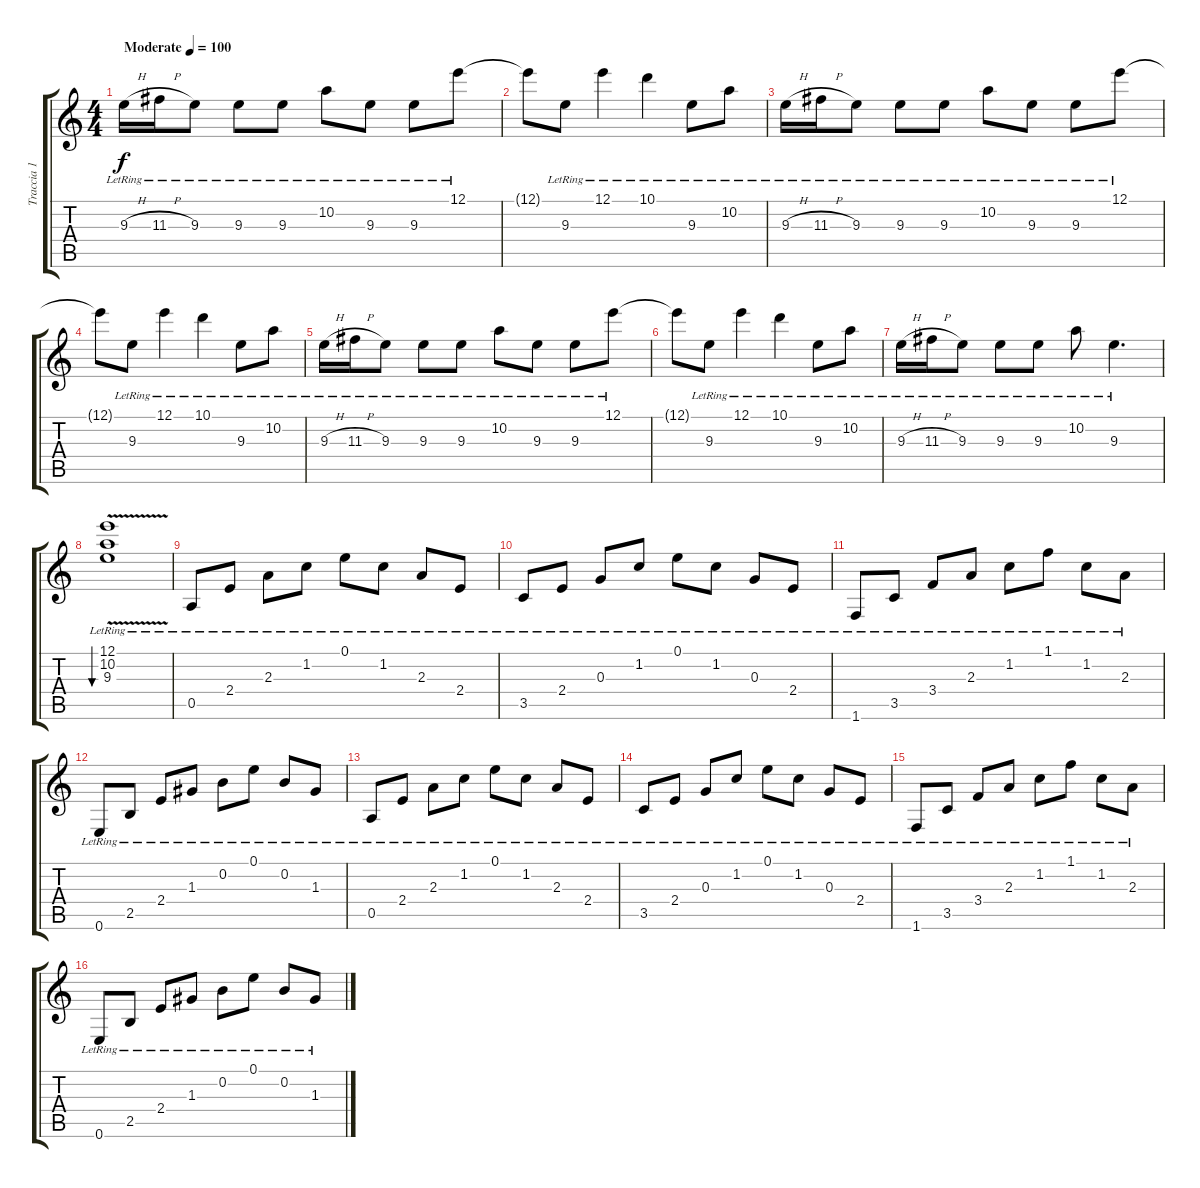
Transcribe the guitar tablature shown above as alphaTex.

\track ("Traccia 1" "Traccia 1") {instrument electricguitarclean}
\staff {score tabs}
\tuning (E4 B3 G3 D3 A2 E2) {hide}
\ts (4 4)
\tempo (100 "Moderate")
\clef g2
\ks c
9.3{h lr}.16{dy f instrument electricguitarclean} 11.3{h lr}.16 9.3{lr}.8 9.3{lr}.8 9.3{lr}.8 10.2{lr}.8 9.3{lr}.8 9.3{lr}.8 12.1{lr}.8 |
12.1{t}.8 9.3{lr}.8 12.1{lr}.4 10.1{lr}.4 9.3{lr}.8 10.2{lr}.8 |
9.3{h lr}.16 11.3{h lr}.16 9.3{lr}.8 9.3{lr}.8 9.3{lr}.8 10.2{lr}.8 9.3{lr}.8 9.3{lr}.8 12.1{lr}.8 |
12.1{t}.8 9.3{lr}.8 12.1{lr}.4 10.1{lr}.4 9.3{lr}.8 10.2{lr}.8 |
9.3{h lr}.16 11.3{h lr}.16 9.3{lr}.8 9.3{lr}.8 9.3{lr}.8 10.2{lr}.8 9.3{lr}.8 9.3{lr}.8 12.1{lr}.8 |
12.1{t}.8 9.3{lr}.8 12.1{lr}.4 10.1{lr}.4 9.3{lr}.8 10.2{lr}.8 |
9.3{h lr}.16 11.3{h lr}.16 9.3{lr}.8 9.3{lr}.8 9.3{lr}.8 10.2{lr}.8 9.3{lr}.4{d} |
(12.1{lr} 10.2{v} 9.3).1{bu 240} |
0.5{lr}.8 2.4{lr}.8 2.3{lr}.8 1.2{lr}.8 0.1{lr}.8 1.2{lr}.8 2.3{lr}.8 2.4{lr}.8 |
3.5{lr}.8 2.4{lr}.8 0.3{lr}.8 1.2{lr}.8 0.1{lr}.8 1.2{lr}.8 0.3{lr}.8 2.4{lr}.8 |
1.6{lr}.8 3.5{lr}.8 3.4{lr}.8 2.3{lr}.8 1.2{lr}.8 1.1{lr}.8 1.2{lr}.8 2.3{lr}.8 |
0.6{lr}.8 2.5{lr}.8 2.4{lr}.8 1.3{lr}.8 0.2{lr}.8 0.1{lr}.8 0.2{lr}.8 1.3{lr}.8 |
0.5{lr}.8 2.4{lr}.8 2.3{lr}.8 1.2{lr}.8 0.1{lr}.8 1.2{lr}.8 2.3{lr}.8 2.4{lr}.8 |
3.5{lr}.8 2.4{lr}.8 0.3{lr}.8 1.2{lr}.8 0.1{lr}.8 1.2{lr}.8 0.3{lr}.8 2.4{lr}.8 |
1.6{lr}.8 3.5{lr}.8 3.4{lr}.8 2.3{lr}.8 1.2{lr}.8 1.1{lr}.8 1.2{lr}.8 2.3{lr}.8 |
0.6{lr}.8 2.5{lr}.8 2.4{lr}.8 1.3{lr}.8 0.2{lr}.8 0.1{lr}.8 0.2{lr}.8 1.3{lr}.8
